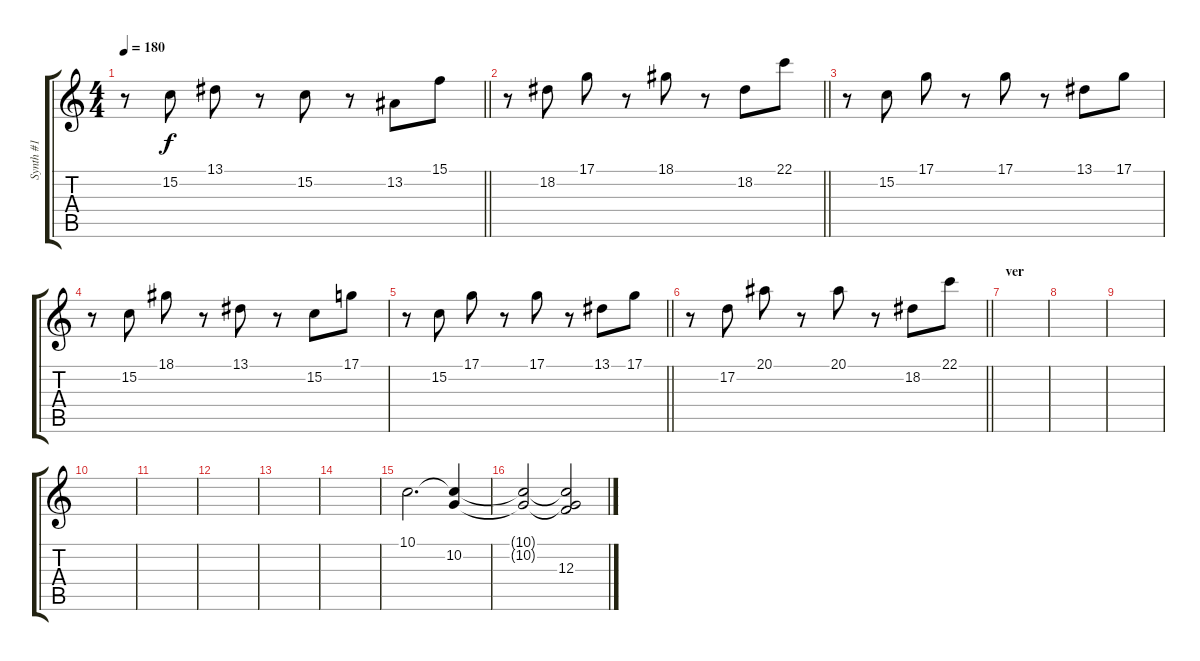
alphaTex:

\track ("Synth #1" "Synth #1") {instrument electricpiano1}
\staff {score tabs}
\tuning (D4 A3 F3 C3 G2 C2) {hide}
\ts (4 4)
\tempo 180
\clef g2
\barLineRight lightlight
\ks c
r.8{dy f} 15.2.8 13.1.8 r.8 15.2.8 r.8 13.2.8 15.1.8 |
\barLineRight lightlight
r.8 18.2.8 17.1.8 r.8 18.1.8 r.8 18.2.8 22.1.8 |
r.8 15.2.8 17.1.8 r.8 17.1.8 r.8 13.1.8 17.1.8 |
r.8 15.2.8 18.1.8 r.8 13.1.8 r.8 15.2.8 17.1.8 |
\barLineRight lightlight
r.8 15.2.8 17.1.8 r.8 17.1.8 r.8 13.1.8 17.1.8 |
\barLineRight lightlight
r.8 17.2.8 20.1.8 r.8 20.1.8 r.8 18.2.8 22.1.8 |
\section ("" "ver")
|
|
|
|
|
|
|
|
10.1.2{d instrument synthstrings2} (10.1{t} 10.2).4 |
(10.1{t} 10.2{t}).2 (10.1{t} 10.2{t} 12.3).2
